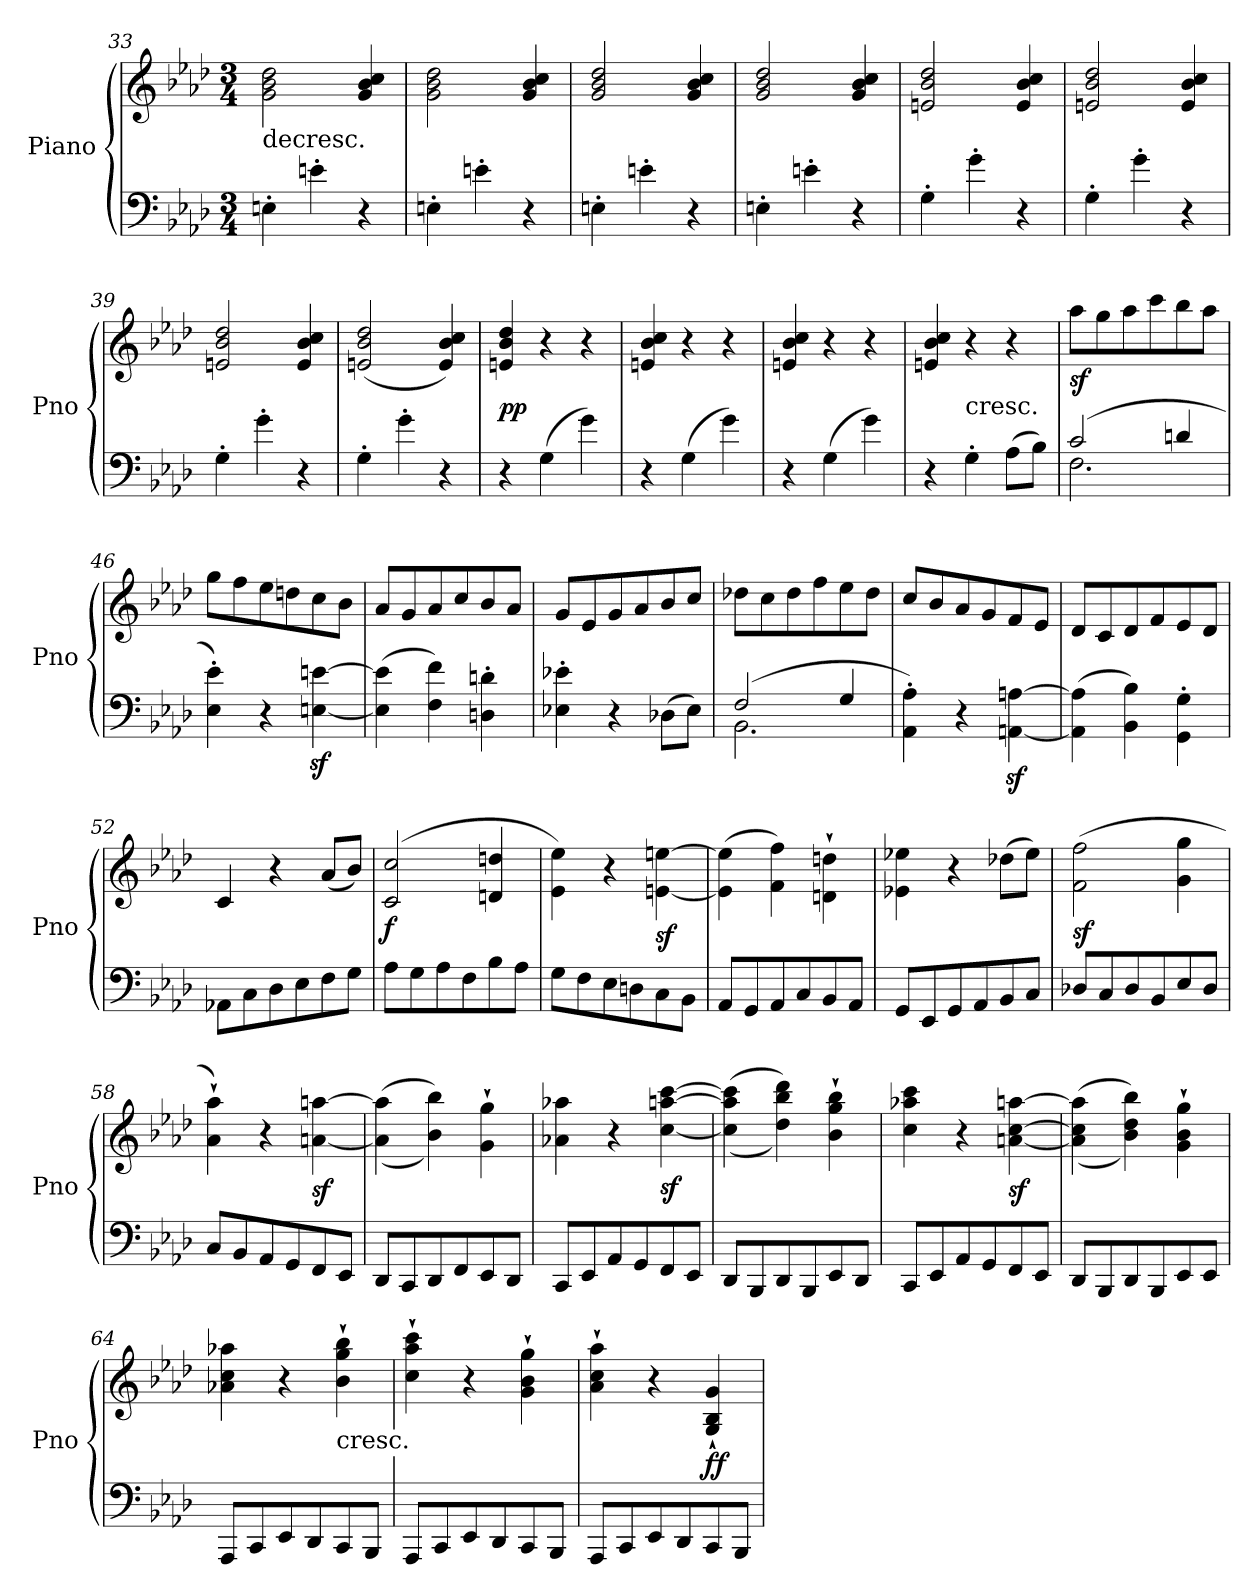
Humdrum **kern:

**kern	**kern	**dynam
*part1	*part1	*part1
*staff2	*staff1	*staff1/2
*I"Piano	*	*
*I'Pno	*	*
*clefF4	*clefG2	*
*k[b-e-a-d-]	*k[b-e-a-d-]	*
*A-:	*A-:	*
*M3/4	*M3/4	*
=33	=33	=33
!	!LO:TX:c:t=decresc.	!
4En'	2g 2b- 2dd-	.
4en'	.	.
4r	4g 4b- 4cc	.
=34	=34	=34
4En'	2g 2b- 2dd-	.
4en'	.	.
4r	4g 4b- 4cc	.
=35	=35	=35
4En'	2g/ 2b-/ 2dd-/	.
4en'	.	.
4r	4g 4b- 4cc	.
=36	=36	=36
4En'	2g/ 2b-/ 2dd-/	.
4en'	.	.
4r	4g 4b- 4cc	.
=37	=37	=37
4G'	2en 2b- 2dd-	.
4g'	.	.
4r	4e 4b- 4cc	.
=38	=38	=38
4G'	2en 2b- 2dd-	.
4g'	.	.
4r	4e 4b- 4cc	.
=39	=39	=39
4G'	2en 2b- 2dd-	.
4g'	.	.
4r	4e 4b- 4cc	.
=40	=40	=40
4G'	(>2en 2b- 2dd-	.
4g'	.	.
4r	4e 4b- 4cc)	.
=41	=41	=41
4r	4en 4b- 4dd-	pp
(4G	4r	.
4g)	4r	.
=42	=42	=42
4r	4en 4b- 4cc	.
(4G	4r	.
4g)	4r	.
=43	=43	=43
4r	4en 4b- 4cc	.
(4G	4r	.
4g)	4r	.
=44	=44	=44
4r	4en 4b- 4cc	.
!	!LO:TX:c:t=cresc.	!
4G'	4r	.
(8A-L	4r	.
8B-J)	.	.
=45	=45	=45
*^	*	*
(2c	2.F	8aa-L	sf
.	.	8gg	.
.	.	8aa-	.
.	.	8ccc	.
4dn	.	8bb-	.
.	.	8aa-J	.
*v	*v	*	*
=46	=46	=46
4E-' 4e-')	8ggL	.
.	8ff	.
4r	8ee-	.
.	8ddn	.
[4Enz [4enz	8cc	.
.	8b-J	.
=47	=47	=47
(4E] 4e]	8a-L	.
.	8g	.
4F 4f)	8a-	.
.	8cc	.
4Dn' 4dn'	8b-	.
.	8a-J	.
=48	=48	=48
4E-X' 4e-X'	8gL	.
.	8e-	.
4r	8g	.
.	8a-	.
(8D-XL	8b-	.
8E-J)	8ccJ	.
=49	=49	=49
*^	*	*
(2F	2.BB-	8dd-XL	.
.	.	8cc	.
.	.	8dd-	.
.	.	8ff	.
4G	.	8ee-	.
.	.	8dd-J	.
*v	*v	*	*
=50	=50	=50
4AA-' 4A-')	8ccL	.
.	8b-	.
4r	8a-	.
.	8g	.
[4AAnz [4Anz	8f	.
.	8e-J	.
=51	=51	=51
(4AA] 4A]	8d-L	.
.	8c	.
4BB- 4B-)	8d-	.
.	8f	.
4GG'\ 4G'\	8e-	.
.	8d-J	.
=52	=52	=52
8AA-XL	4c	.
8C	.	.
8D-	4r	.
8E-	.	.
8F	(8a-L	.
8GJ	8b-J)	.
=53	=53	=53
8A-L	(>2c 2cc	f
8G	.	.
8A-	.	.
8F	.	.
8B-	4dn 4ddn	.
8A-J	.	.
=54	=54	=54
8GL	4e-\ 4ee-\)	.
8F	.	.
8E-	4r	.
8Dn	.	.
8C	[4en\ [4een\	sf
8BB-J	.	.
=55	=55	=55
8AA-L	(4e]\ 4ee]\	.
8GG	.	.
8AA-	4f 4ff)	.
8C	.	.
8BB-	4dn`\ 4ddn`\	.
8AA-J	.	.
=56	=56	=56
8GGL	4e-X\ 4ee-X\	.
8EE-	.	.
8GG	4r	.
8AA-	.	.
8BB-	(8dd-XL	.
8CJ	8ee-J)	.
=57	=57	=57
8D-XL	(2f 2ff	sf
8C	.	.
8D-	.	.
8BB-	.	.
8E-	4g 4gg	.
8D-J	.	.
=58	=58	=58
8CL	4a-` 4aa-`)	.
8BB-	.	.
8AA-	4r	.
8GG	.	.
8FF	[4an [4aan	sf
8EE-J	.	.
=59	=59	=59
8DD-L	(<(>4a]\ 4aa]\	.
8CC	.	.
8DD-	4b- 4bb-))	.
8FF	.	.
8EE-	4g` 4gg`	.
8DD-J	.	.
=60	=60	=60
8CCL	4a-X 4aa-X	.
8EE-	.	.
8AA-	4r	.
8GG	.	.
8FF	[4cc [4aan [4ccc	sf
8EE-J	.	.
=61	=61	=61
8DD-L	(<(<4cc] 4aan] 4ccc]	.
8BBB-	.	.
8DD-	4dd- 4bb- 4ddd-))	.
8BBB-	.	.
8EE-	4b-` 4gg` 4bb-`	.
8DD-J	.	.
=62	=62	=62
8CCL	4cc 4aa-X 4ccc	.
8EE-	.	.
8AA-	4r	.
8GG	.	.
8FF	[4an [4cc [4aan	sf
8EE-J	.	.
=63	=63	=63
8DD-L	(<(>4a] 4cc] 4aa]	.
8BBB-	.	.
8DD-	4b- 4dd- 4bb-))	.
8BBB-	.	.
8EE-	4g` 4b-` 4gg`	.
8EE-J	.	.
=64	=64	=64
8AAA-L	4a-X 4cc 4aa-X	.
8CC	.	.
8EE-	4r	.
8DD-	.	.
!	!LO:TX:c:t=cresc.	!
8CC	4b-` 4gg` 4bb-`	.
8BBB-J	.	.
=65	=65	=65
8AAA-L	4cc` 4aa-` 4ccc`	.
8CC	.	.
8EE-	4r	.
8DD-	.	.
8CC	4g` 4b-` 4gg`	.
8BBB-J	.	.
=66	=66	=66
8AAA-L	4a-` 4cc` 4aa-`	.
8CC	.	.
8EE-	4r	.
8DD-	.	.
8CC	4G` 4B-` 4g`	ff
8BBB-J	.	.
=	=	=
*-	*-	*-
